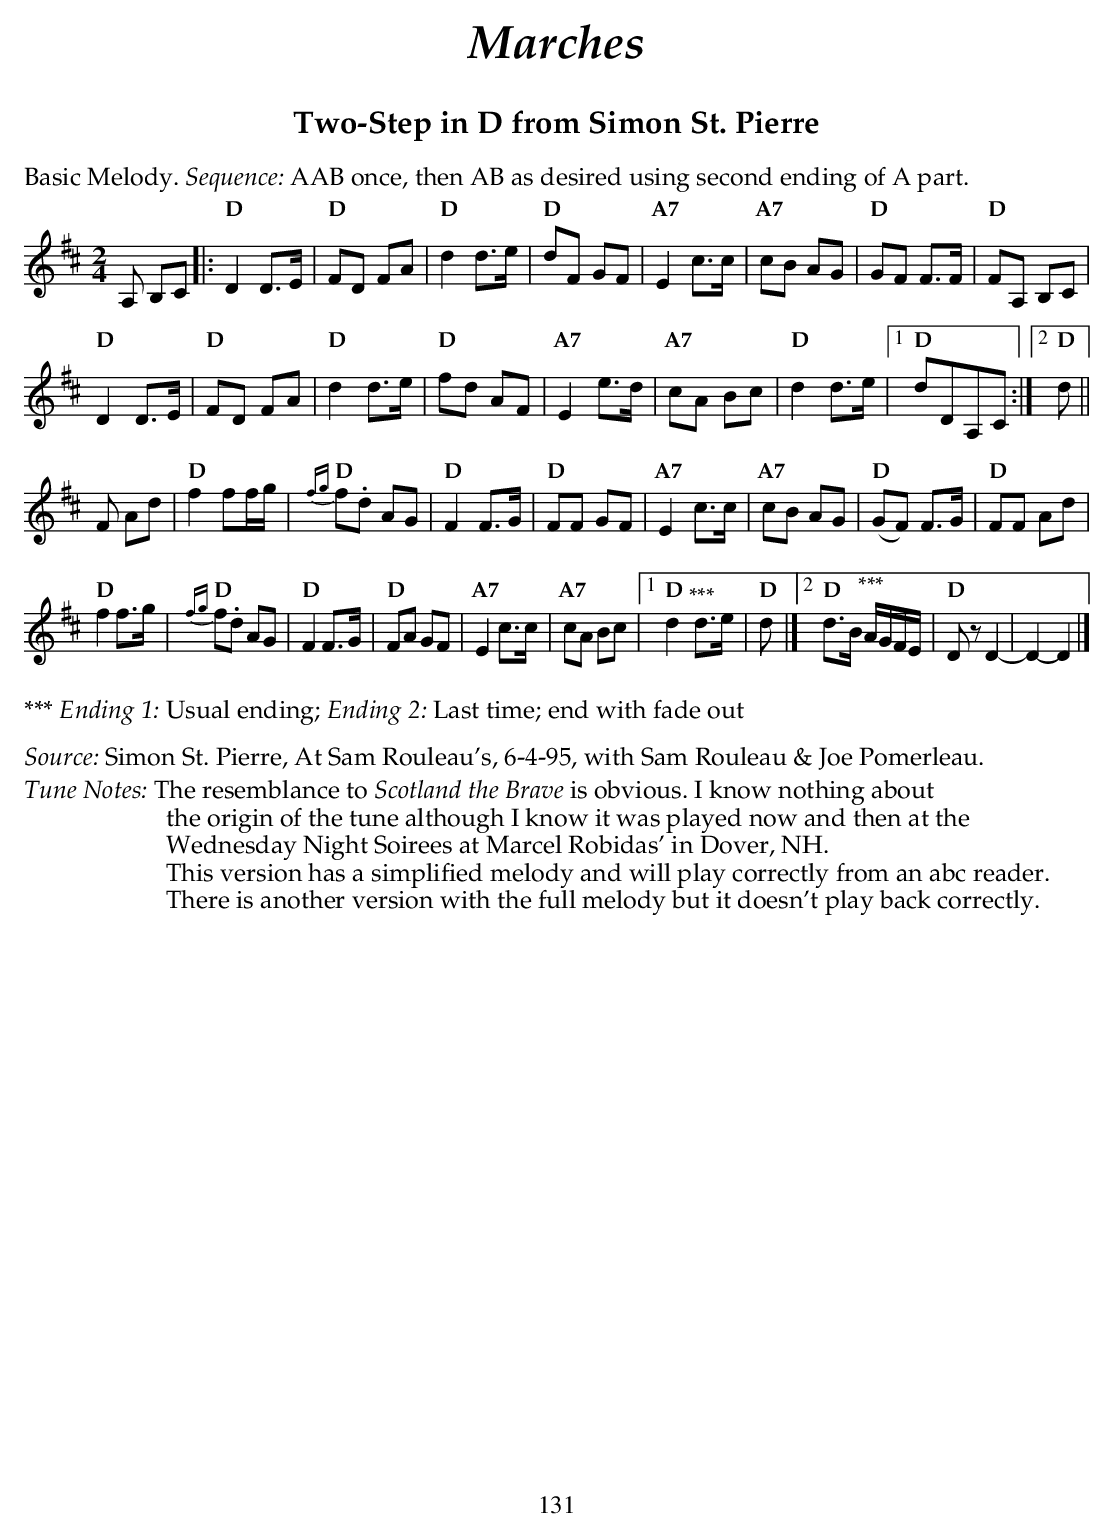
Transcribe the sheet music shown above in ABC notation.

X:1
T:Two-Step in D from Simon St. Pierre
U:s = !slide!
U:t = !trill!
M:2/4
L:1/8
K:D
%%text Basic Melody. $2Sequence:$0 AAB once, then AB as desired using second ending of A part.
A, B,C |:\
"D" D2 D>E   | "D" FD FA      | "D" d2 d>e | "D" dF GF   |\
"A7" E2 c>c  | "A7" cB AG     | "D" GF F>F | "D" FA, B,C |
"D" D2 D>E   | "D" FD FA      | "D" d2 d>e | "D" fd AF   |\
"A7" E2 e>d  | "A7" cA Bc     | "D" d2 d>e |1 "D" dDA,C :|2 "D" d ||
F Ad |\
"D" f2 ff/g/ | "D" {fg}f.d AG | "D" F2 F>G   | "D" FF GF |\
"A7" E2 c>c  | "A7" cB AG     | "D" (GF) F>G | "D" FF Ad |
"D" f2 f>g   | "D" {fg}f.d AG | "D" F2 F>G   | "D" FA GF |\
"A7" E2 c>c  | "A7" cA Bc     |1  "D" d2 "^***"d>e | "D" d |]\
[2 "D" d>B "^***"A/G/F/E/    | "D"  Dz D2-  | D2-D2     |]
